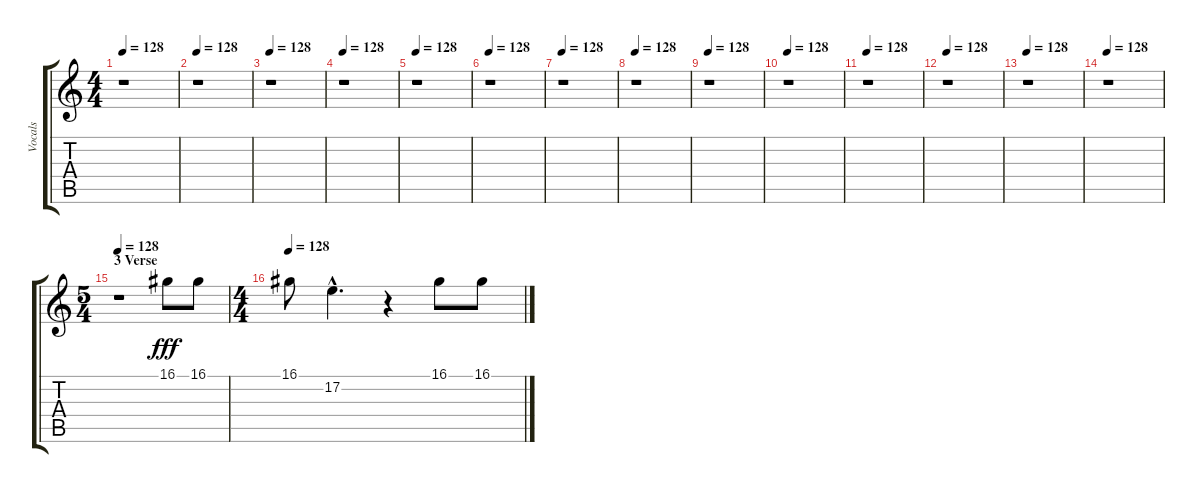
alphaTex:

\track ("Vocals" "Vocals") {instrument lead1square}
\staff {score tabs}
\tuning (E4 B3 G3 D3 A2 E2) {hide}
\ts (4 4)
\tempo 128
\clef g2
\ks c
r.1{dy fff} |
\tempo 128
r.1 |
\tempo 128
r.1 |
\tempo 128
r.1 |
\tempo 128
r.1 |
\tempo 128
r.1 |
\tempo 128
r.1 |
\tempo 128
r.1 |
\tempo 128
r.1 |
\tempo 128
r.1 |
\tempo 128
r.1 |
\tempo 128
r.1 |
\tempo 128
r.1 |
\tempo 128
r.1 |
\ts (5 4)
\section ("" "3 Verse")
\tempo 128
r.1 16.1.8 16.1.8 |
\ts (4 4)
\tempo 128
16.1.8 17.2{hac}.4{d} r.4 16.1.8 16.1.8
